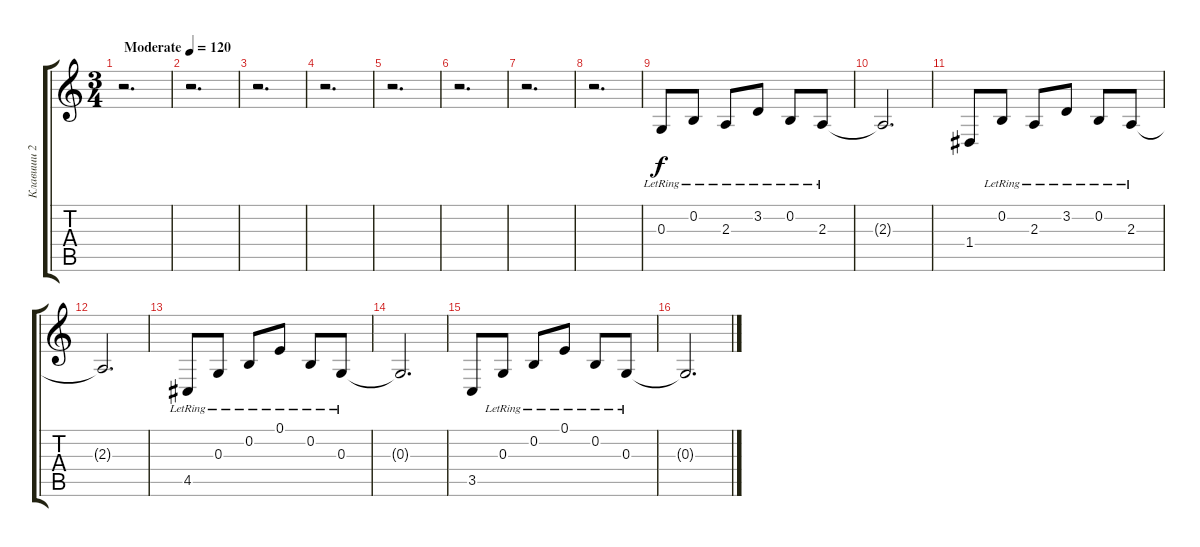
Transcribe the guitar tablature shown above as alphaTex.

\track ("Клавиши 2" "Клавиши 2") {instrument acousticgrandpiano}
\staff {score tabs}
\tuning (E4 B3 G3 D3 A2 E2) {hide}
\ts (3 4)
\tempo (120 "Moderate")
\clef g2
\ks c
r.2{d dy f instrument acousticgrandpiano} |
r.2{d} |
r.2{d} |
r.2{d} |
r.2{d} |
r.2{d} |
r.2{d} |
r.2{d} |
0.3{lr}.8 0.2{lr}.8 2.3{lr}.8 3.2{lr}.8 0.2{lr}.8 2.3{lr}.8 |
2.3{t}.2{d} |
1.4.8 0.2{lr}.8 2.3{lr}.8 3.2{lr}.8 0.2{lr}.8 2.3{lr}.8 |
2.3{t}.2{d} |
4.5{lr}.8 0.3{lr}.8 0.2{lr}.8 0.1{lr}.8 0.2{lr}.8 0.3{lr}.8 |
0.3{t}.2{d} |
3.5.8 0.3{lr}.8 0.2{lr}.8 0.1{lr}.8 0.2{lr}.8 0.3{lr}.8 |
0.3{t}.2{d}
